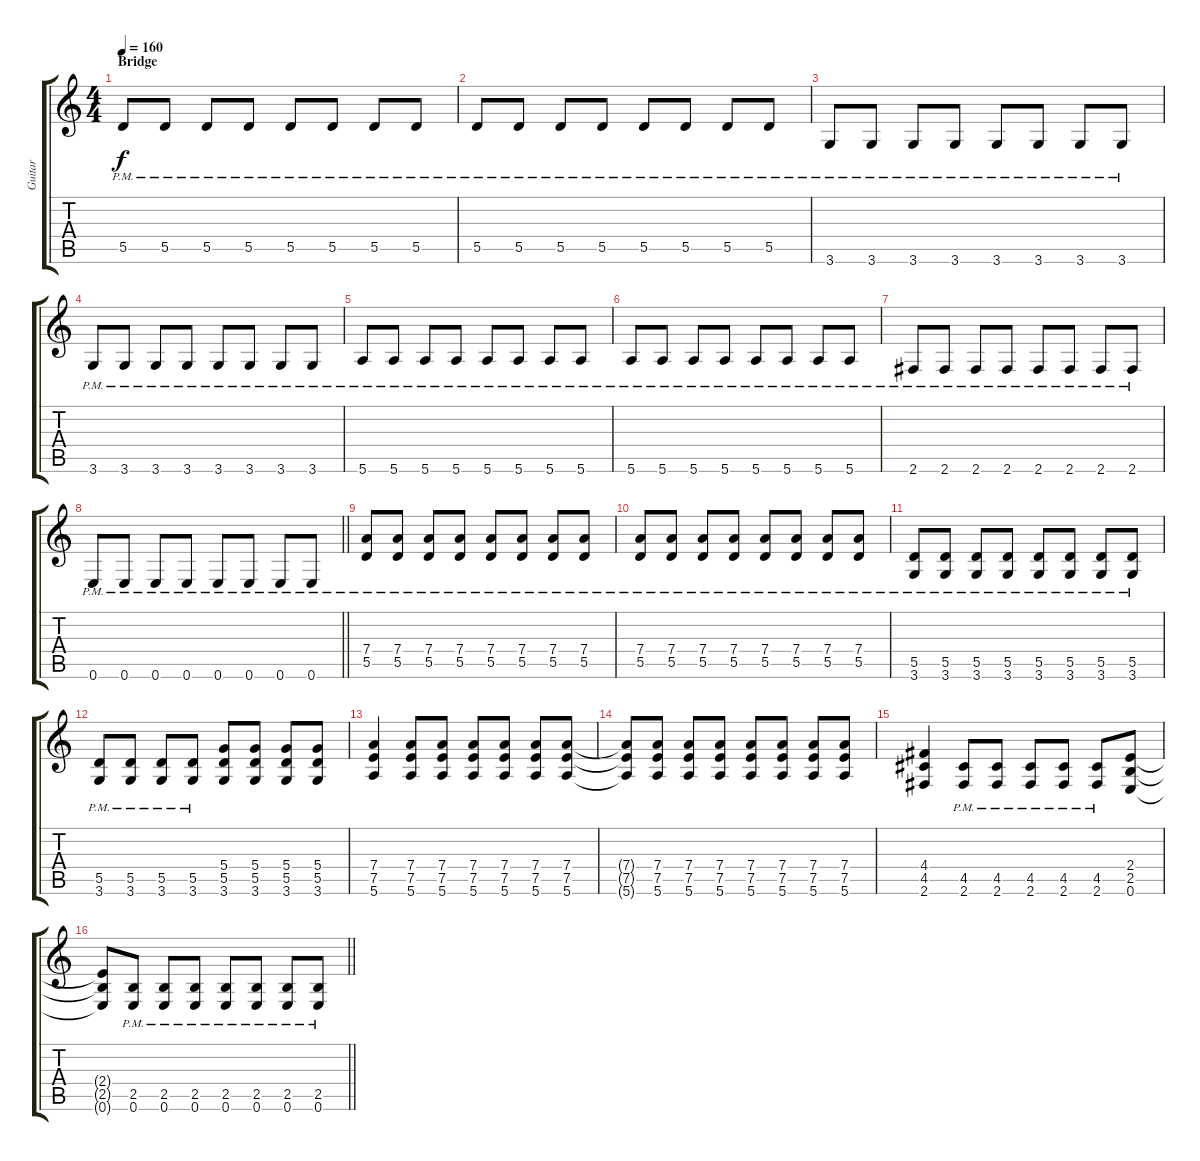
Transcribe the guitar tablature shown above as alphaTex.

\track ("Guitar" "Guitar") {instrument electricguitarclean}
\staff {score tabs}
\tuning (E4 B3 G3 D3 A2 E2) {hide}
\ts (4 4)
\section ("" "Bridge")
\tempo 160
\clef g2
\ks c
5.5{pm}.8{dy f instrument distortionguitar} 5.5{pm}.8 5.5{pm}.8 5.5{pm}.8 5.5{pm}.8 5.5{pm}.8 5.5{pm}.8 5.5{pm}.8 |
5.5{pm}.8 5.5{pm}.8 5.5{pm}.8 5.5{pm}.8 5.5{pm}.8 5.5{pm}.8 5.5{pm}.8 5.5{pm}.8 |
3.6{pm}.8 3.6{pm}.8 3.6{pm}.8 3.6{pm}.8 3.6{pm}.8 3.6{pm}.8 3.6{pm}.8 3.6{pm}.8 |
3.6{pm}.8 3.6{pm}.8 3.6{pm}.8 3.6{pm}.8 3.6{pm}.8 3.6{pm}.8 3.6{pm}.8 3.6{pm}.8 |
5.6{pm}.8 5.6{pm}.8 5.6{pm}.8 5.6{pm}.8 5.6{pm}.8 5.6{pm}.8 5.6{pm}.8 5.6{pm}.8 |
5.6{pm}.8 5.6{pm}.8 5.6{pm}.8 5.6{pm}.8 5.6{pm}.8 5.6{pm}.8 5.6{pm}.8 5.6{pm}.8 |
2.6{pm}.8 2.6{pm}.8 2.6{pm}.8 2.6{pm}.8 2.6{pm}.8 2.6{pm}.8 2.6{pm}.8 2.6{pm}.8 |
\barLineRight lightlight
0.6{pm}.8 0.6{pm}.8 0.6{pm}.8 0.6{pm}.8 0.6{pm}.8 0.6{pm}.8 0.6{pm}.8 0.6{pm}.8 |
(7.4{pm} 5.5{pm}).8 (7.4{pm} 5.5{pm}).8 (7.4{pm} 5.5{pm}).8 (7.4{pm} 5.5{pm}).8 (7.4{pm} 5.5{pm}).8 (7.4{pm} 5.5{pm}).8 (7.4{pm} 5.5{pm}).8 (7.4{pm} 5.5{pm}).8 |
(7.4{pm} 5.5{pm}).8 (7.4{pm} 5.5{pm}).8 (7.4{pm} 5.5{pm}).8 (7.4{pm} 5.5{pm}).8 (7.4{pm} 5.5{pm}).8 (7.4{pm} 5.5{pm}).8 (7.4{pm} 5.5{pm}).8 (7.4{pm} 5.5{pm}).8 |
(5.5{pm} 3.6{pm}).8 (5.5{pm} 3.6{pm}).8 (5.5{pm} 3.6{pm}).8 (5.5{pm} 3.6{pm}).8 (5.5{pm} 3.6{pm}).8 (5.5{pm} 3.6{pm}).8 (5.5{pm} 3.6{pm}).8 (5.5{pm} 3.6{pm}).8 |
(5.5{pm} 3.6{pm}).8 (5.5{pm} 3.6{pm}).8 (5.5{pm} 3.6{pm}).8 (5.5{pm} 3.6{pm}).8 (5.4 5.5 3.6).8 (5.4 5.5 3.6).8 (5.4 5.5 3.6).8 (5.4 5.5 3.6).8 |
(7.4 7.5 5.6).4 (7.4 7.5 5.6).8 (7.4 7.5 5.6).8 (7.4 7.5 5.6).8 (7.4 7.5 5.6).8 (7.4 7.5 5.6).8 (7.4 7.5 5.6).8 |
(7.4{t} 7.5{t} 5.6{t}).8 (7.4 7.5 5.6).8 (7.4 7.5 5.6).8 (7.4 7.5 5.6).8 (7.4 7.5 5.6).8 (7.4 7.5 5.6).8 (7.4 7.5 5.6).8 (7.4 7.5 5.6).8 |
(4.4 4.5 2.6).4 (4.5{pm} 2.6{pm}).8 (4.5{pm} 2.6{pm}).8 (4.5{pm} 2.6{pm}).8 (4.5{pm} 2.6{pm}).8 (4.5{pm} 2.6{pm}).8 (2.4 2.5 0.6).8 |
\barLineRight lightlight
(2.4{t} 2.5{t} 0.6{t}).8 (2.5{pm} 0.6{pm}).8 (2.5{pm} 0.6{pm}).8 (2.5{pm} 0.6{pm}).8 (2.5{pm} 0.6{pm}).8 (2.5{pm} 0.6{pm}).8 (2.5{pm} 0.6{pm}).8 (2.5{pm} 0.6{pm}).8
